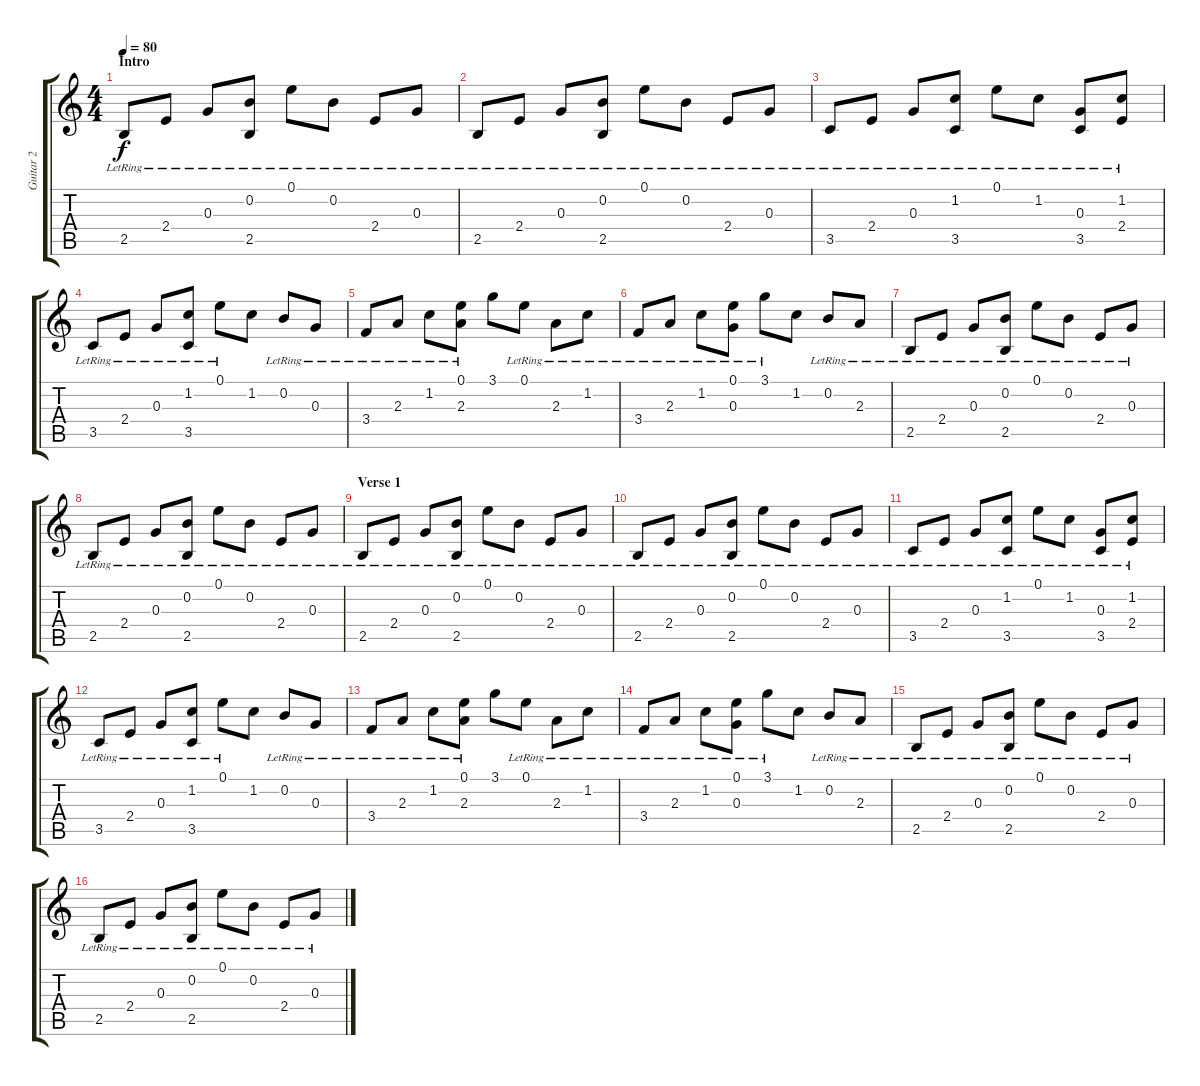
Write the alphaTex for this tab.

\track ("Guitar 2" "Guitar 2") {instrument acousticguitarsteel}
\staff {score tabs}
\tuning (E4 B3 G3 D3 A2 E2) {hide}
\ts (4 4)
\section ("" "Intro")
\tempo 80
\clef g2
\ks c
2.5{lr}.8{dy f instrument acousticguitarsteel} 2.4{lr}.8 0.3{lr}.8 (0.2{lr} 2.5{lr}).8 0.1{lr}.8 0.2{lr}.8 2.4{lr}.8 0.3{lr}.8 |
2.5{lr}.8 2.4{lr}.8 0.3{lr}.8 (0.2{lr} 2.5{lr}).8 0.1{lr}.8 0.2{lr}.8 2.4{lr}.8 0.3{lr}.8 |
3.5{lr}.8 2.4{lr}.8 0.3{lr}.8 (1.2{lr} 3.5{lr}).8 0.1{lr}.8 1.2{lr}.8 (0.3{lr} 3.5{lr}).8 (1.2{lr} 2.4{lr}).8 |
3.5{lr}.8 2.4{lr}.8 0.3{lr}.8 (1.2{lr} 3.5{lr}).8 0.1{lr}.8 1.2.8 0.2{lr}.8 0.3{lr}.8 |
3.4{lr}.8 2.3{lr}.8 1.2{lr}.8 (0.1 2.3{lr}).8 3.1.8 0.1{lr}.8 2.3{lr}.8 1.2{lr}.8 |
3.4{lr}.8 2.3{lr}.8 1.2{lr}.8 (0.1 0.3{lr}).8 3.1{lr}.8 1.2.8 0.2{lr}.8 2.3{lr}.8 |
2.5{lr}.8 2.4{lr}.8 0.3{lr}.8 (0.2{lr} 2.5{lr}).8 0.1{lr}.8 0.2{lr}.8 2.4{lr}.8 0.3{lr}.8 |
2.5{lr}.8 2.4{lr}.8 0.3{lr}.8 (0.2{lr} 2.5{lr}).8 0.1{lr}.8 0.2{lr}.8 2.4{lr}.8 0.3{lr}.8 |
\section ("" "Verse 1")
2.5{lr}.8 2.4{lr}.8 0.3{lr}.8 (0.2{lr} 2.5{lr}).8 0.1{lr}.8 0.2{lr}.8 2.4{lr}.8 0.3{lr}.8 |
2.5{lr}.8 2.4{lr}.8 0.3{lr}.8 (0.2{lr} 2.5{lr}).8 0.1{lr}.8 0.2{lr}.8 2.4{lr}.8 0.3{lr}.8 |
3.5{lr}.8 2.4{lr}.8 0.3{lr}.8 (1.2{lr} 3.5{lr}).8 0.1{lr}.8 1.2{lr}.8 (0.3{lr} 3.5{lr}).8 (1.2{lr} 2.4{lr}).8 |
3.5{lr}.8 2.4{lr}.8 0.3{lr}.8 (1.2{lr} 3.5{lr}).8 0.1{lr}.8 1.2.8 0.2{lr}.8 0.3{lr}.8 |
3.4{lr}.8 2.3{lr}.8 1.2{lr}.8 (0.1 2.3{lr}).8 3.1.8 0.1{lr}.8 2.3{lr}.8 1.2{lr}.8 |
3.4{lr}.8 2.3{lr}.8 1.2{lr}.8 (0.1 0.3{lr}).8 3.1{lr}.8 1.2.8 0.2{lr}.8 2.3{lr}.8 |
2.5{lr}.8 2.4{lr}.8 0.3{lr}.8 (0.2{lr} 2.5{lr}).8 0.1{lr}.8 0.2{lr}.8 2.4{lr}.8 0.3{lr}.8 |
2.5{lr}.8 2.4{lr}.8 0.3{lr}.8 (0.2{lr} 2.5{lr}).8 0.1{lr}.8 0.2{lr}.8 2.4{lr}.8 0.3{lr}.8
